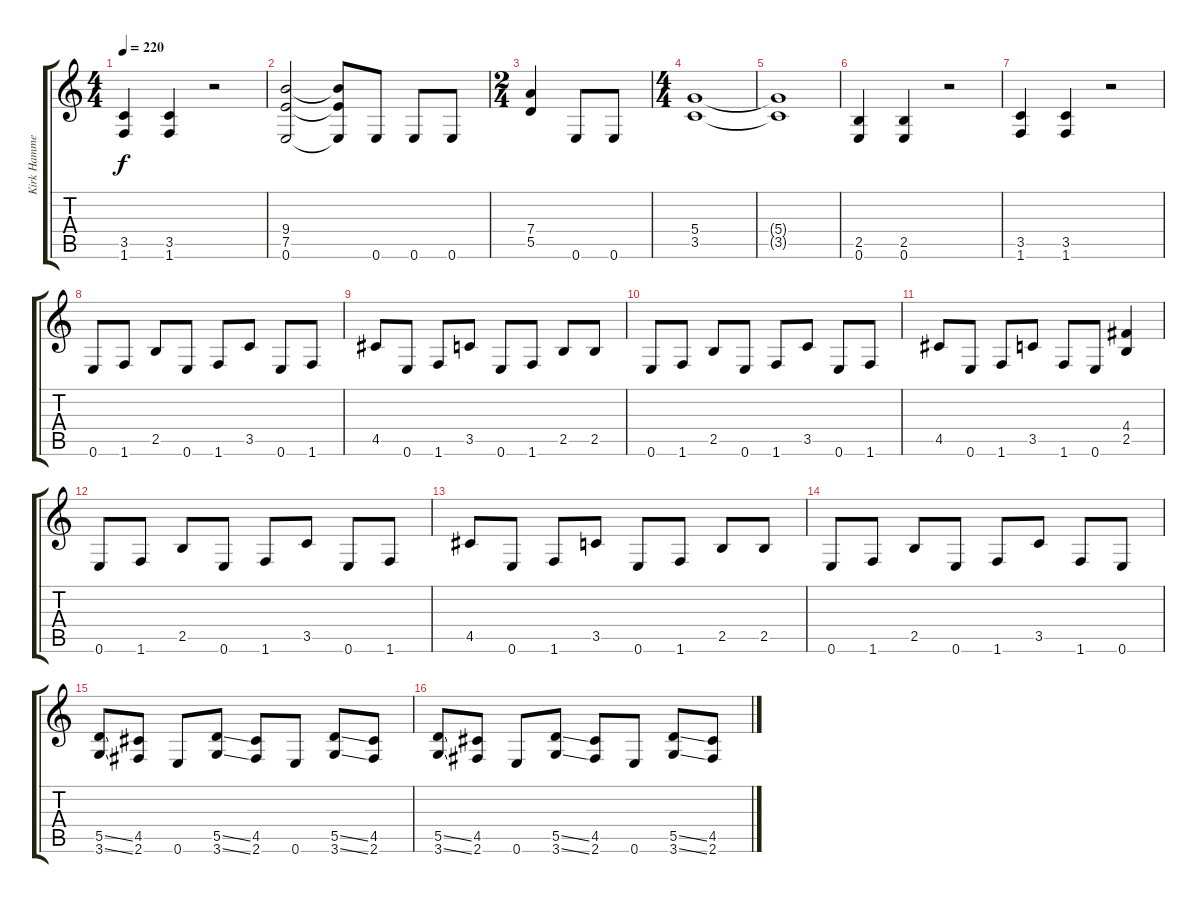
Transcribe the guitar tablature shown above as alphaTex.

\track ("Kirk Hammett Distortion" "Kirk Hamme") {instrument distortionguitar}
\staff {score tabs}
\tuning (E4 B3 G3 D3 A2 E2) {hide}
\ts (4 4)
\tempo 220
\clef g2
\ks c
(3.5 1.6).4{dy f} (3.5 1.6).4 r.2 |
(9.4 7.5 0.6).2 (9.4{t} 7.5{t} 0.6{t}).8 0.6.8 0.6.8 0.6.8 |
\ts (2 4)
(7.4 5.5).4 0.6.8 0.6.8 |
\ts (4 4)
(5.4 3.5).1 |
(5.4{t} 3.5{t}).1 |
(2.5 0.6).4 (2.5 0.6).4 r.2 |
(3.5 1.6).4 (3.5 1.6).4 r.2 |
0.6.8 1.6.8 2.5.8 0.6.8 1.6.8 3.5.8 0.6.8 1.6.8 |
4.5.8 0.6.8 1.6.8 3.5.8 0.6.8 1.6.8 2.5.8 2.5.8 |
0.6.8 1.6.8 2.5.8 0.6.8 1.6.8 3.5.8 0.6.8 1.6.8 |
4.5.8 0.6.8 1.6.8 3.5.8 1.6.8 0.6.8 (4.4 2.5).4 |
0.6.8 1.6.8 2.5.8 0.6.8 1.6.8 3.5.8 0.6.8 1.6.8 |
4.5.8 0.6.8 1.6.8 3.5.8 0.6.8 1.6.8 2.5.8 2.5.8 |
0.6.8 1.6.8 2.5.8 0.6.8 1.6.8 3.5.8 1.6.8 0.6.8 |
(5.5{ss} 3.6{ss}).8 (4.5 2.6).8 0.6.8 (5.5{ss} 3.6{ss}).8 (4.5 2.6).8 0.6.8 (5.5{ss} 3.6{ss}).8 (4.5 2.6).8 |
(5.5{ss} 3.6{ss}).8 (4.5 2.6).8 0.6.8 (5.5{ss} 3.6{ss}).8 (4.5 2.6).8 0.6.8 (5.5{ss} 3.6{ss}).8 (4.5 2.6).8
